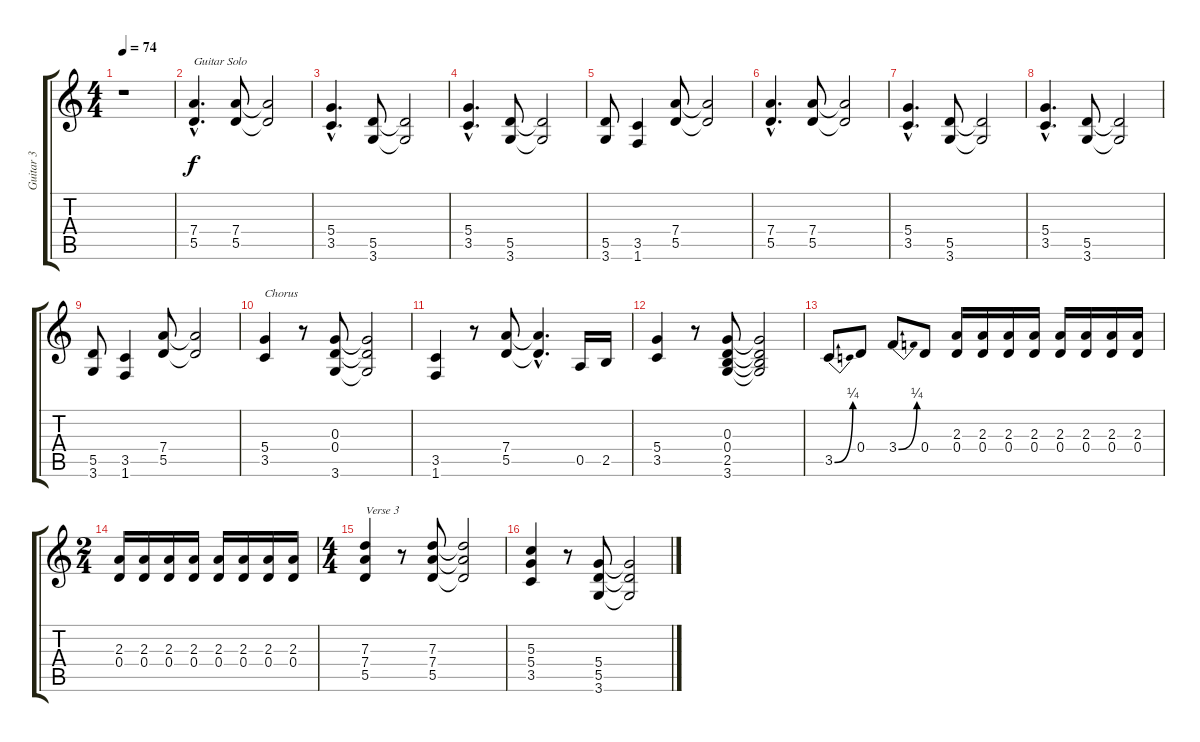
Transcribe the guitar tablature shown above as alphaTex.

\track ("Guitar 3" "Guitar 3") {instrument distortionguitar}
\staff {score tabs}
\tuning (E4 B3 G3 D3 A2 E2) {hide}
\ts (4 4)
\tempo 74
\clef g2
\ks c
r.1{dy f} |
(7.4{hac} 5.5{hac}).4{d txt "Guitar Solo"} (7.4 5.5).8 (7.4{t} 5.5{t}).2 |
(5.4{hac} 3.5{hac}).4{d} (5.5 3.6).8 (5.5{t} 3.6{t}).2 |
(5.4{hac} 3.5{hac}).4{d} (5.5 3.6).8 (5.5{t} 3.6{t}).2 |
(5.5 3.6).8 (3.5 1.6).4 (7.4 5.5).8 (7.4{t} 5.5{t}).2 |
(7.4{hac} 5.5{hac}).4{d} (7.4 5.5).8 (7.4{t} 5.5{t}).2 |
(5.4{hac} 3.5{hac}).4{d} (5.5 3.6).8 (5.5{t} 3.6{t}).2 |
(5.4{hac} 3.5{hac}).4{d} (5.5 3.6).8 (5.5{t} 3.6{t}).2 |
(5.5 3.6).8 (3.5 1.6).4 (7.4 5.5).8 (7.4{t} 5.5{t}).2 |
(5.4 3.5).4{txt "Chorus"} r.8 (0.3 0.4 3.6).8 (0.3{t} 0.4{t} 3.6{t}).2 |
(3.5 1.6).4 r.8 (7.4 5.5).8 (7.4{hac t} 5.5{hac t}).4{d} 0.5.16 2.5.16 |
(5.4 3.5).4 r.8 (0.3 0.4 2.5 3.6).8 (0.3{t} 0.4{t} 2.5{t} 3.6{t}).2 |
3.5{be (bend 0 0 60 1)}.8 0.4.8 3.4{be (bend 0 0 60 1)}.8 0.4.8 (2.3 0.4).16 (2.3 0.4).16 (2.3 0.4).16 (2.3 0.4).16 (2.3 0.4).16 (2.3 0.4).16 (2.3 0.4).16 (2.3 0.4).16 |
\ts (2 4)
(2.3 0.4).16 (2.3 0.4).16 (2.3 0.4).16 (2.3 0.4).16 (2.3 0.4).16 (2.3 0.4).16 (2.3 0.4).16 (2.3 0.4).16 |
\ts (4 4)
(7.3 7.4 5.5).4{txt "Verse 3"} r.8 (7.3 7.4 5.5).8 (7.3{t} 7.4{t} 5.5{t}).2 |
(5.3 5.4 3.5).4 r.8 (5.4 5.5 3.6).8 (5.4{t} 5.5{t} 3.6{t}).2
